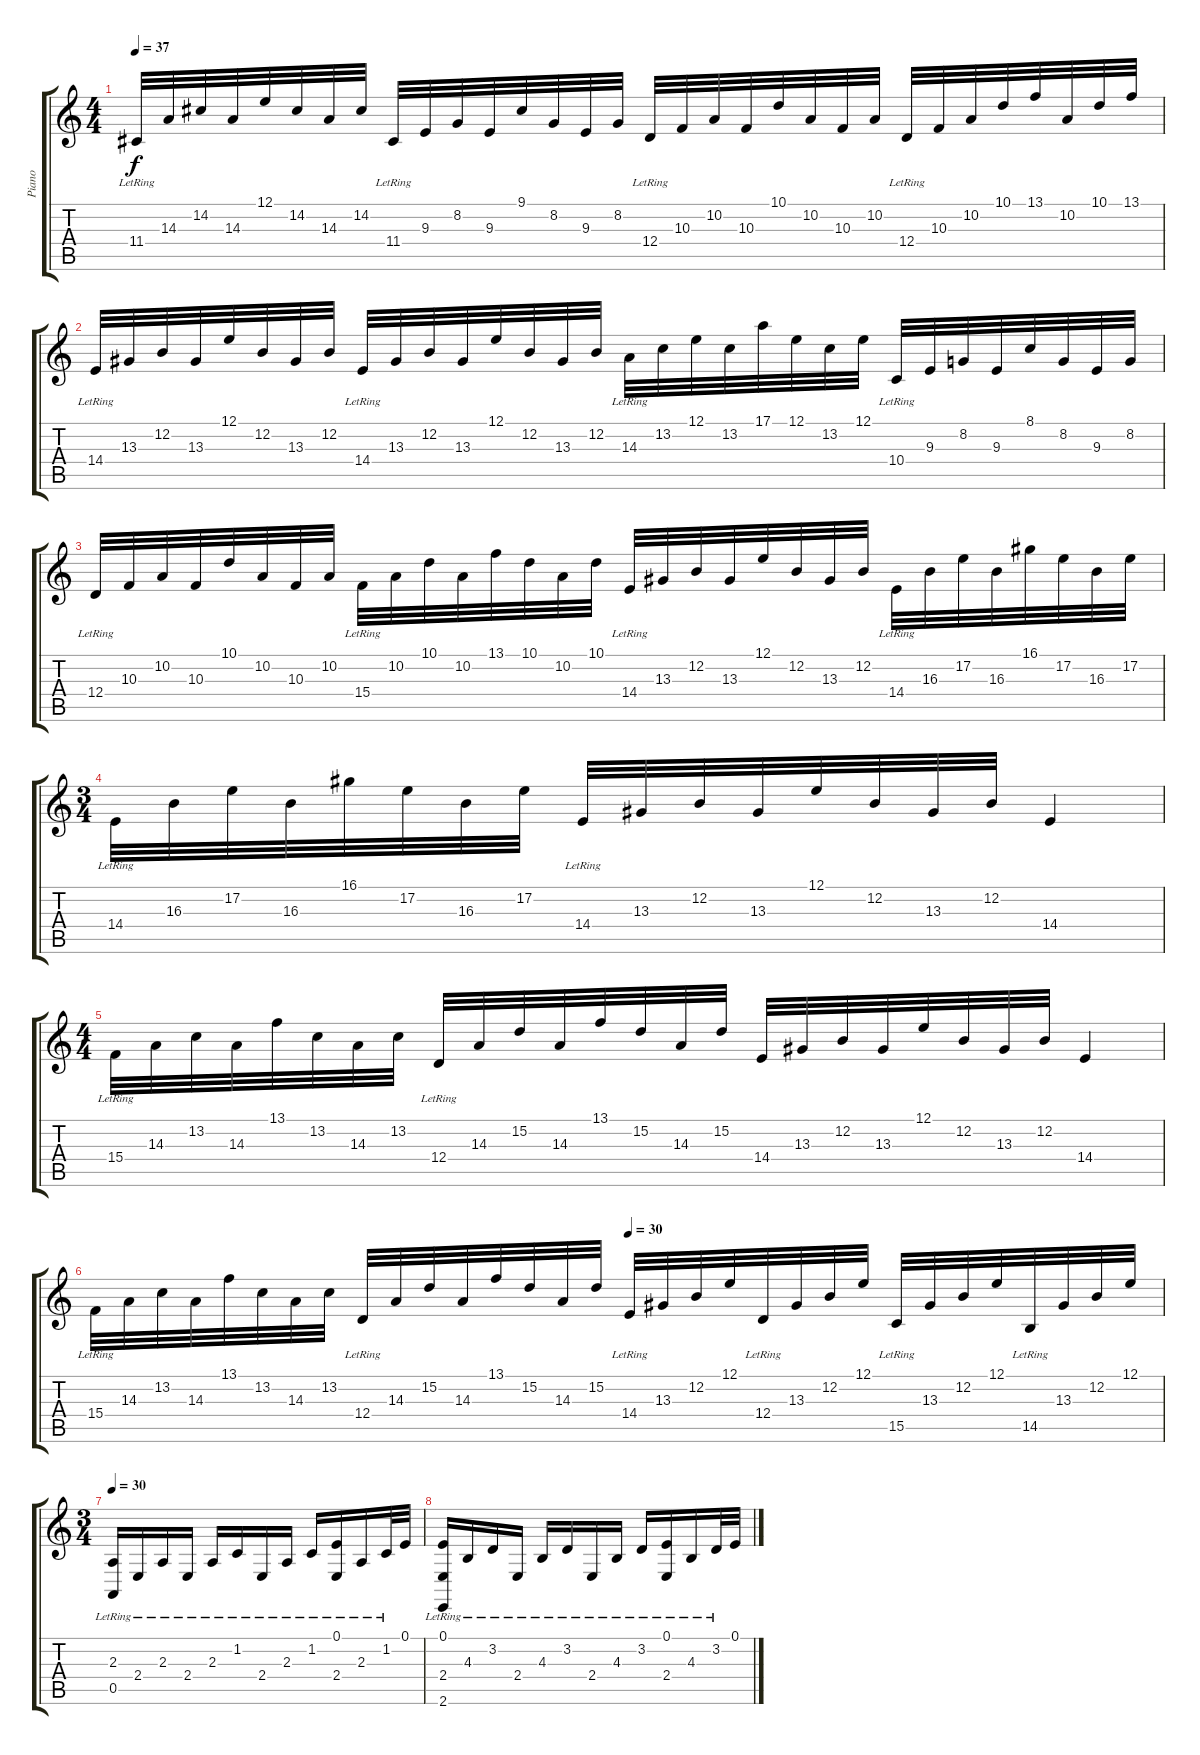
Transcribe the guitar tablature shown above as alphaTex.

\track ("Piano" "Piano") {instrument brightacousticpiano}
\staff {score tabs}
\tuning (E4 B3 G3 D3 A2 D2) {hide}
\ts (4 4)
\tempo 37
\clef g2
\ks c
11.4{lr}.32{dy f} 14.3.32 14.2.32 14.3.32 12.1.32 14.2.32 14.3.32 14.2.32 11.4{lr}.32 9.3.32 8.2.32 9.3.32 9.1.32 8.2.32 9.3.32 8.2.32 12.4{lr}.32 10.3.32 10.2.32 10.3.32 10.1.32 10.2.32 10.3.32 10.2.32 12.4{lr}.32 10.3.32 10.2.32 10.1.32 13.1.32 10.2.32 10.1.32 13.1.32 |
14.4{lr}.32 13.3.32 12.2.32 13.3.32 12.1.32 12.2.32 13.3.32 12.2.32 14.4{lr}.32 13.3.32 12.2.32 13.3.32 12.1.32 12.2.32 13.3.32 12.2.32 14.3{lr}.32 13.2.32 12.1.32 13.2.32 17.1.32 12.1.32 13.2.32 12.1.32 10.4{lr}.32 9.3.32 8.2.32 9.3.32 8.1.32 8.2.32 9.3.32 8.2.32 |
12.4{lr}.32 10.3.32 10.2.32 10.3.32 10.1.32 10.2.32 10.3.32 10.2.32 15.4{lr}.32 10.2.32 10.1.32 10.2.32 13.1.32 10.1.32 10.2.32 10.1.32 14.4{lr}.32 13.3.32 12.2.32 13.3.32 12.1.32 12.2.32 13.3.32 12.2.32 14.4{lr}.32 16.3.32 17.2.32 16.3.32 16.1.32 17.2.32 16.3.32 17.2.32 |
\ts (3 4)
14.4{lr}.32 16.3.32 17.2.32 16.3.32 16.1.32 17.2.32 16.3.32 17.2.32 14.4{lr}.32 13.3.32 12.2.32 13.3.32 12.1.32 12.2.32 13.3.32 12.2.32 14.4.4 |
\ts (4 4)
15.4{lr}.32 14.3.32 13.2.32 14.3.32 13.1.32 13.2.32 14.3.32 13.2.32 12.4{lr}.32 14.3.32 15.2.32 14.3.32 13.1.32 15.2.32 14.3.32 15.2.32 14.4.32 13.3.32 12.2.32 13.3.32 12.1.32 12.2.32 13.3.32 12.2.32 14.4.4 |
\tempo (30 0.5)
15.4{lr}.32 14.3.32 13.2.32 14.3.32 13.1.32 13.2.32 14.3.32 13.2.32 12.4{lr}.32 14.3.32 15.2.32 14.3.32 13.1.32 15.2.32 14.3.32 15.2.32 14.4{lr}.32 13.3.32 12.2.32 12.1.32 12.4{lr}.32 13.3.32 12.2.32 12.1.32 15.5{lr}.32 13.3.32 12.2.32 12.1.32 14.5{lr}.32 13.3.32 12.2.32 12.1.32 |
\ts (3 4)
\tempo 30
(2.3{lr} 0.5).16 2.4{lr}.16 2.3{lr}.16 2.4{lr}.16 2.3{lr}.16 1.2{lr}.16 2.4{lr}.16 2.3{lr}.16 1.2{lr}.16 (0.1{lr} 2.4{lr}).16 2.3{lr}.16 1.2{lr}.32 0.1.32 |
(0.1{lr} 2.4{lr} 2.6{lr}).16 4.3{lr}.16 3.2{lr}.16 2.4{lr}.16 4.3{lr}.16 3.2{lr}.16 2.4{lr}.16 4.3{lr}.16 3.2{lr}.16 (0.1{lr} 2.4{lr}).16 4.3{lr}.16 3.2{lr}.32 0.1.32
